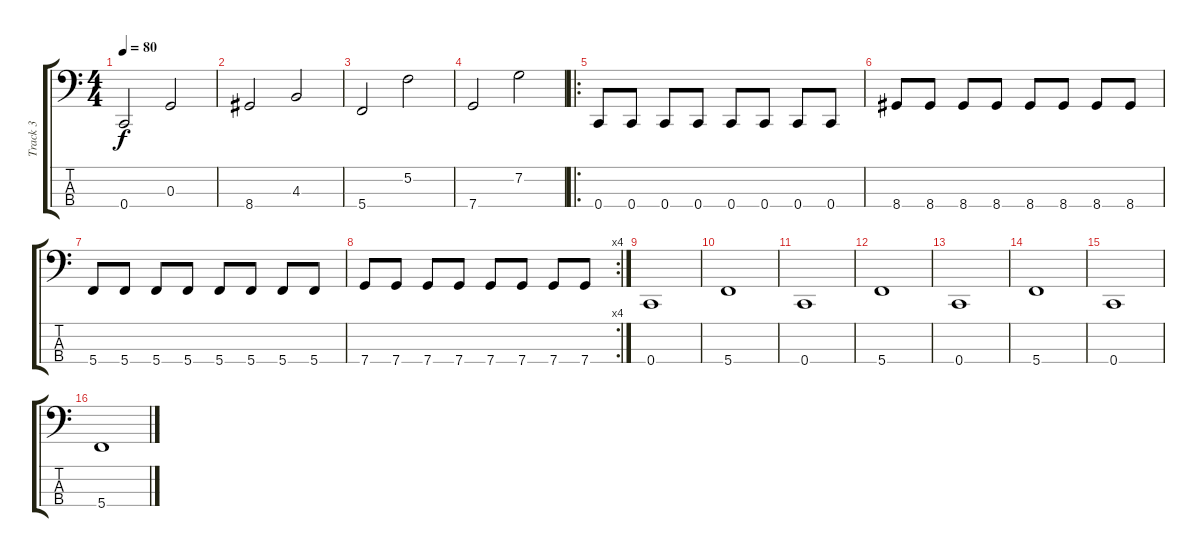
\track ("Track 3" "Track 3") {instrument electricbassfinger}
\staff {score tabs}
\tuning (F2 C2 G1 C1) {hide}
\ts (4 4)
\tempo 80
\clef f4
\ks c
0.4.2{dy f} 0.3.2 |
8.4.2 4.3.2 |
5.4.2 5.2.2 |
7.4.2 7.2.2 |
\ro
0.4.8 0.4.8 0.4.8 0.4.8 0.4.8 0.4.8 0.4.8 0.4.8 |
8.4.8 8.4.8 8.4.8 8.4.8 8.4.8 8.4.8 8.4.8 8.4.8 |
5.4.8 5.4.8 5.4.8 5.4.8 5.4.8 5.4.8 5.4.8 5.4.8 |
\rc 4
7.4.8 7.4.8 7.4.8 7.4.8 7.4.8 7.4.8 7.4.8 7.4.8 |
0.4.1 |
5.4.1 |
0.4.1 |
5.4.1{volume 0} |
0.4.1 |
5.4.1 |
0.4.1 |
5.4.1
